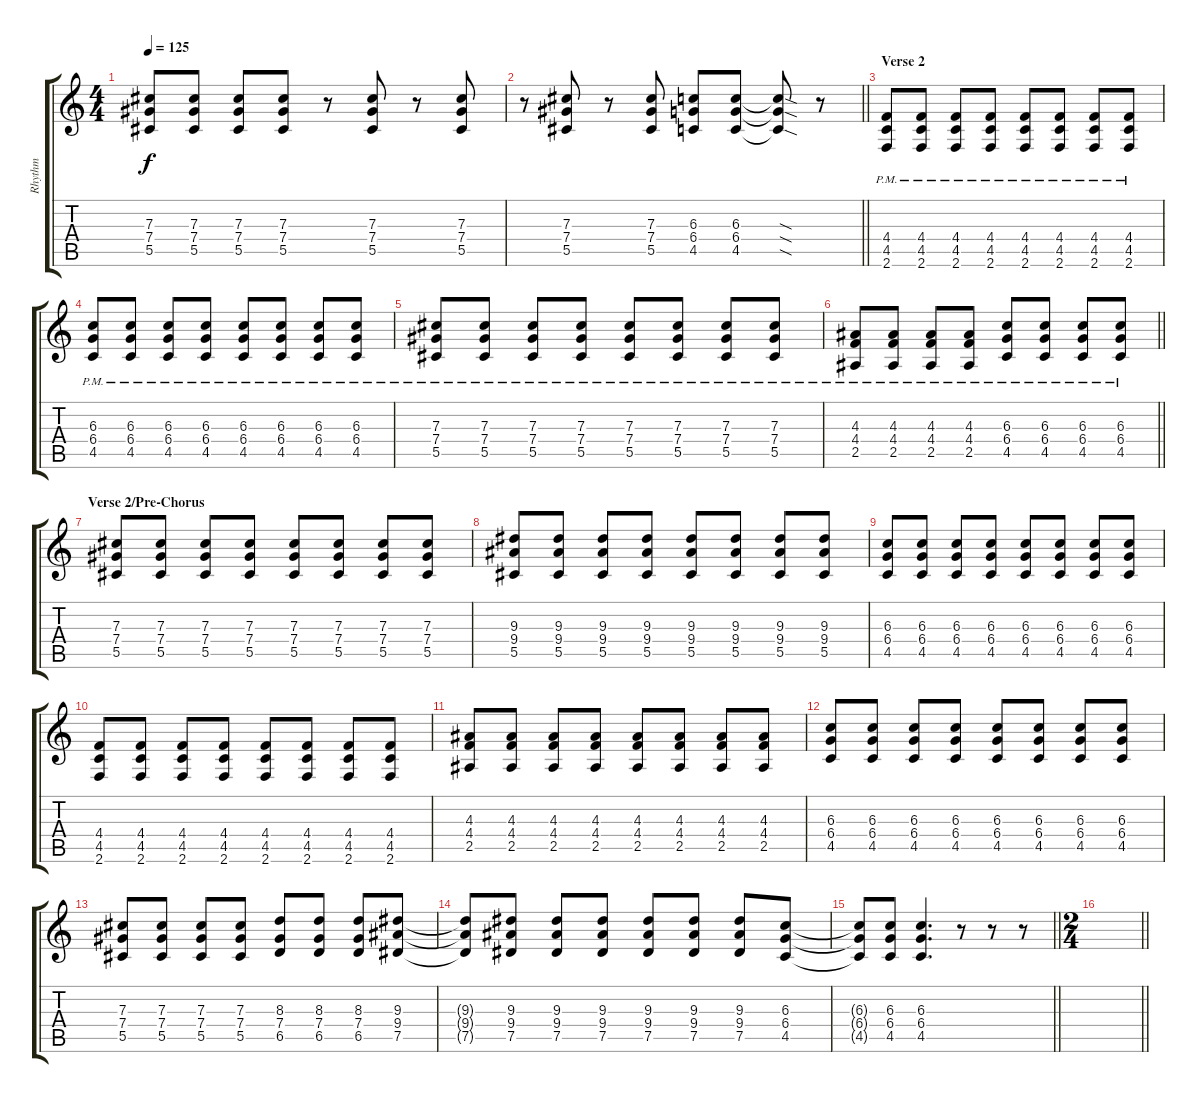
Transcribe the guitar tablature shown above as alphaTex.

\track ("Rhythm" "Rhythm") {instrument distortionguitar}
\staff {score tabs}
\tuning (Eb4 Bb3 Gb3 Db3 Ab2 Eb2) {hide}
\ts (4 4)
\tempo 125
\clef g2
\ks c
(7.3{t} 7.4{t} 5.5{t}).8{dy f} (7.3 7.4 5.5).8 (7.3 7.4 5.5).8 (7.3 7.4 5.5).8 r.8 (7.3 7.4 5.5).8 r.8 (7.3 7.4 5.5).8 |
\barLineRight lightlight
r.8 (7.3 7.4 5.5).8 r.8 (7.3 7.4 5.5).8 (6.3 6.4 4.5).8 (6.3 6.4 4.5).8 (6.3{sod t} 6.4{sod t} 4.5{sod t}).8 r.8 |
\section ("" "Verse 2")
(4.4{pm} 4.5{pm} 2.6{pm}).8 (4.4{pm} 4.5{pm} 2.6{pm}).8 (4.4{pm} 4.5{pm} 2.6{pm}).8 (4.4{pm} 4.5{pm} 2.6{pm}).8 (4.4{pm} 4.5{pm} 2.6{pm}).8 (4.4{pm} 4.5{pm} 2.6{pm}).8 (4.4{pm} 4.5{pm} 2.6{pm}).8 (4.4{pm} 4.5{pm} 2.6{pm}).8 |
(6.3{pm} 6.4{pm} 4.5{pm}).8 (6.3{pm} 6.4{pm} 4.5{pm}).8 (6.3{pm} 6.4{pm} 4.5{pm}).8 (6.3{pm} 6.4{pm} 4.5{pm}).8 (6.3{pm} 6.4{pm} 4.5{pm}).8 (6.3{pm} 6.4{pm} 4.5{pm}).8 (6.3{pm} 6.4{pm} 4.5{pm}).8 (6.3{pm} 6.4{pm} 4.5{pm}).8 |
(7.3{pm} 7.4{pm} 5.5{pm}).8 (7.3{pm} 7.4{pm} 5.5{pm}).8 (7.3{pm} 7.4{pm} 5.5{pm}).8 (7.3{pm} 7.4{pm} 5.5{pm}).8 (7.3{pm} 7.4{pm} 5.5{pm}).8 (7.3{pm} 7.4{pm} 5.5{pm}).8 (7.3{pm} 7.4{pm} 5.5{pm}).8 (7.3{pm} 7.4{pm} 5.5{pm}).8 |
\barLineRight lightlight
(4.3{pm} 4.4{pm} 2.5{pm}).8 (4.3{pm} 4.4{pm} 2.5{pm}).8 (4.3{pm} 4.4{pm} 2.5{pm}).8 (4.3{pm} 4.4{pm} 2.5{pm}).8 (6.3{pm} 6.4{pm} 4.5{pm}).8 (6.3{pm} 6.4{pm} 4.5{pm}).8 (6.3{pm} 6.4{pm} 4.5{pm}).8 (6.3{pm} 6.4{pm} 4.5{pm}).8 |
\section ("" "Verse 2/Pre-Chorus")
(7.3 7.4 5.5).8 (7.3 7.4 5.5).8 (7.3 7.4 5.5).8 (7.3 7.4 5.5).8 (7.3 7.4 5.5).8 (7.3 7.4 5.5).8 (7.3 7.4 5.5).8 (7.3 7.4 5.5).8 |
(9.3 9.4 5.5).8 (9.3 9.4 5.5).8 (9.3 9.4 5.5).8 (9.3 9.4 5.5).8 (9.3 9.4 5.5).8 (9.3 9.4 5.5).8 (9.3 9.4 5.5).8 (9.3 9.4 5.5).8 |
(6.3 6.4 4.5).8 (6.3 6.4 4.5).8 (6.3 6.4 4.5).8 (6.3 6.4 4.5).8 (6.3 6.4 4.5).8 (6.3 6.4 4.5).8 (6.3 6.4 4.5).8 (6.3 6.4 4.5).8 |
(4.4 4.5 2.6).8 (4.4 4.5 2.6).8 (4.4 4.5 2.6).8 (4.4 4.5 2.6).8 (4.4 4.5 2.6).8 (4.4 4.5 2.6).8 (4.4 4.5 2.6).8 (4.4 4.5 2.6).8 |
(4.3 4.4 2.5).8 (4.3 4.4 2.5).8 (4.3 4.4 2.5).8 (4.3 4.4 2.5).8 (4.3 4.4 2.5).8 (4.3 4.4 2.5).8 (4.3 4.4 2.5).8 (4.3 4.4 2.5).8 |
(6.3 6.4 4.5).8 (6.3 6.4 4.5).8 (6.3 6.4 4.5).8 (6.3 6.4 4.5).8 (6.3 6.4 4.5).8 (6.3 6.4 4.5).8 (6.3 6.4 4.5).8 (6.3 6.4 4.5).8 |
(7.3 7.4 5.5).8 (7.3 7.4 5.5).8 (7.3 7.4 5.5).8 (7.3 7.4 5.5).8 (8.3 7.4 6.5).8 (8.3 7.4 6.5).8 (8.3 7.4 6.5).8 (9.3 9.4 7.5).8 |
(9.3{t} 9.4{t} 7.5{t}).8 (9.3 9.4 7.5).8 (9.3 9.4 7.5).8 (9.3 9.4 7.5).8 (9.3 9.4 7.5).8 (9.3 9.4 7.5).8 (9.3 9.4 7.5).8 (6.3 6.4 4.5).8 |
\barLineRight lightlight
(6.3{t} 6.4{t} 4.5{t}).8 (6.3 6.4 4.5).8 (6.3 6.4 4.5).4{d} r.8 r.8 r.8 |
\ts (2 4)
\barLineRight lightlight
